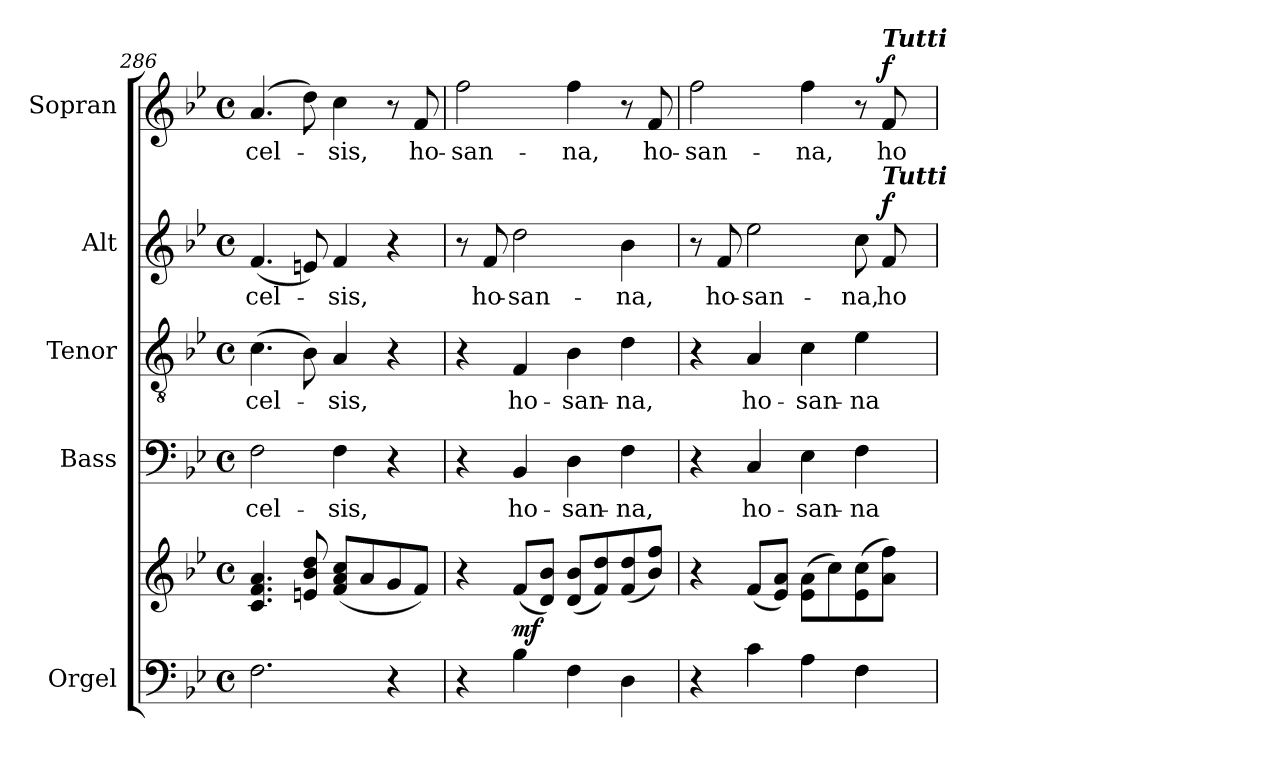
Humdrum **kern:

**kern	**kern	**dynam	**kern	**text	**kern	**text	**kern	**text	**dynam	**kern	**text	**dynam
*part5	*part5	*part5	*part4	*part4	*part3	*part3	*part2	*part2	*part2	*part1	*part1	*part1
*staff6	*staff5	*staff5/6	*staff4	*staff4	*staff3	*staff3	*staff2	*staff2	*staff2	*staff1	*staff1	*staff1
*I"Orgel	*	*	*I"Bass	*	*I"Tenor	*	*I"Alt	*	*	*I"Sopran	*	*
*I'Org.	*	*	*I'B.	*	*I'T.	*	*I'A.	*	*	*I'S.	*	*
*clefF4	*clefG2	*	*clefF4	*	*clefGv2	*	*clefG2	*	*	*clefG2	*	*
*k[b-e-]	*k[b-e-]	*	*k[b-e-]	*	*k[b-e-]	*	*k[b-e-]	*	*	*k[b-e-]	*	*
*B-:	*B-:	*	*B-:	*	*B-:	*	*B-:	*	*	*B-:	*	*
*M4/4	*M4/4	*	*M4/4	*	*M4/4	*	*M4/4	*	*	*M4/4	*	*
*met(c)	*met(c)	*	*met(c)	*	*met(c)	*	*met(c)	*	*	*met(c)	*	*
=286	=286	=286	=286	=286	=286	=286	=286	=286	=286	=286	=286	=286
!	!	!	!	!LO:LY:b	!	!LO:LY:b	!	!LO:LY:b	!	!	!LO:LY:b	!
2.F\	4.c/ 4.f/ 4.a/	.	2F\	-cel-	(>4.c\	-cel-	(<4.f/	-cel-	.	(4.a/	-cel-	.
.	8en/ 8b-/ 8dd/	.	.	.	8B-\)	.	8en/)	.	.	8dd\)	.	.
!	!	!	!	!LO:LY:b	!	!LO:LY:b	!	!LO:LY:b	!	!	!LO:LY:b	!
.	(<8f/ 8a/ 8cc/L	.	4F\	-sis,	4A/	-sis,	4f/	-sis,	.	4cc\	-sis,	.
.	8a/	.	.	.	.	.	.	.	.	.	.	.
4r	8g/	.	4r	.	4r	.	4r	.	.	8r	.	.
!	!	!	!	!	!	!	!	!	!	!	!LO:LY:b	!
.	8f/J)	.	.	.	.	.	.	.	.	8f/	ho-	.
=287	=287	=287	=287	=287	=287	=287	=287	=287	=287	=287	=287	=287
!	!	!	!	!	!	!	!	!	!	!	!LO:LY:b	!
4r	4r	.	4r	.	4r	.	8r	.	.	2ff\	-san-	.
!	!	!	!	!	!	!	!	!LO:LY:b	!	!	!	!
.	.	.	.	.	.	.	8f/	ho-	.	.	.	.
!	!	!LO:DY:b	!	!LO:LY:b	!	!LO:LY:b	!	!LO:LY:b	!	!	!	!
4B-\	(<8f/L	mf	4BB-/	ho-	4F/	ho-	2dd\	-san-	.	.	.	.
.	8d/ 8b-/J)	.	.	.	.	.	.	.	.	.	.	.
!	!	!	!	!LO:LY:b	!	!LO:LY:b	!	!	!	!	!LO:LY:b	!
4F\	(<8d/ 8b-/L	.	4D\	-san-	4B-\	-san-	.	.	.	4ff\	-na,	.
.	8f/ 8dd/)	.	.	.	.	.	.	.	.	.	.	.
!	!	!	!	!LO:LY:b	!	!LO:LY:b	!	!LO:LY:b	!	!	!	!
4D\	(<8f/ 8dd/	.	4F\	-na,	4d\	-na,	4b-\	-na,	.	8r	.	.
!	!	!	!	!	!	!	!	!	!	!	!LO:LY:b	!
.	8b-/ 8ff/J)	.	.	.	.	.	.	.	.	8f/	ho-	.
!!LO:LB:g=z
=288	=288	=288	=288	=288	=288	=288	=288	=288	=288	=288	=288	=288
!	!	!	!	!	!	!	!	!	!	!	!LO:LY:b	!
4r	4r	.	4r	.	4r	.	8r	.	.	2ff\	-san-	.
!	!	!	!	!	!	!	!	!LO:LY:b	!	!	!	!
.	.	.	.	.	.	.	8f/	ho-	.	.	.	.
!	!	!	!	!LO:LY:b	!	!LO:LY:b	!	!LO:LY:b	!	!	!	!
4c\	(<8f/L	.	4C/	ho-	4A/	ho-	2ee-\	-san-	.	.	.	.
.	8e-/ 8a/J)	.	.	.	.	.	.	.	.	.	.	.
!	!	!	!	!LO:LY:b	!	!LO:LY:b	!	!	!	!	!LO:LY:b	!
4A\	(>8e-\ 8a\L	.	4E-\	-san-	4c\	-san-	.	.	.	4ff\	-na,	.
.	8cc\)	.	.	.	.	.	.	.	.	.	.	.
!	!	!	!	!LO:LY:b	!	!LO:LY:b	!	!LO:LY:b	!	!	!	!
4F\	(>8e-\ 8cc\	.	4F\	-na	4e-\	-na	8cc\	-na,	.	8r	.	.
!	!	!	!	!	!	!	!	!	!	!LO:TX:a:Bi:t=Tutti	!	!
!	!	!	!	!	!	!	!LO:TX:a:Bi:t=Tutti	!	!	!	!	!
!	!	!	!	!	!	!	!	!LO:LY:b	!LO:DY:a	!	!LO:LY:b	!LO:DY:a
.	8a\ 8ff\J)	.	.	.	.	.	8f/	ho-	f	8f/	ho-	f
=	=	=	=	=	=	=	=	=	=	=	=	=
*-	*-	*-	*-	*-	*-	*-	*-	*-	*-	*-	*-	*-
